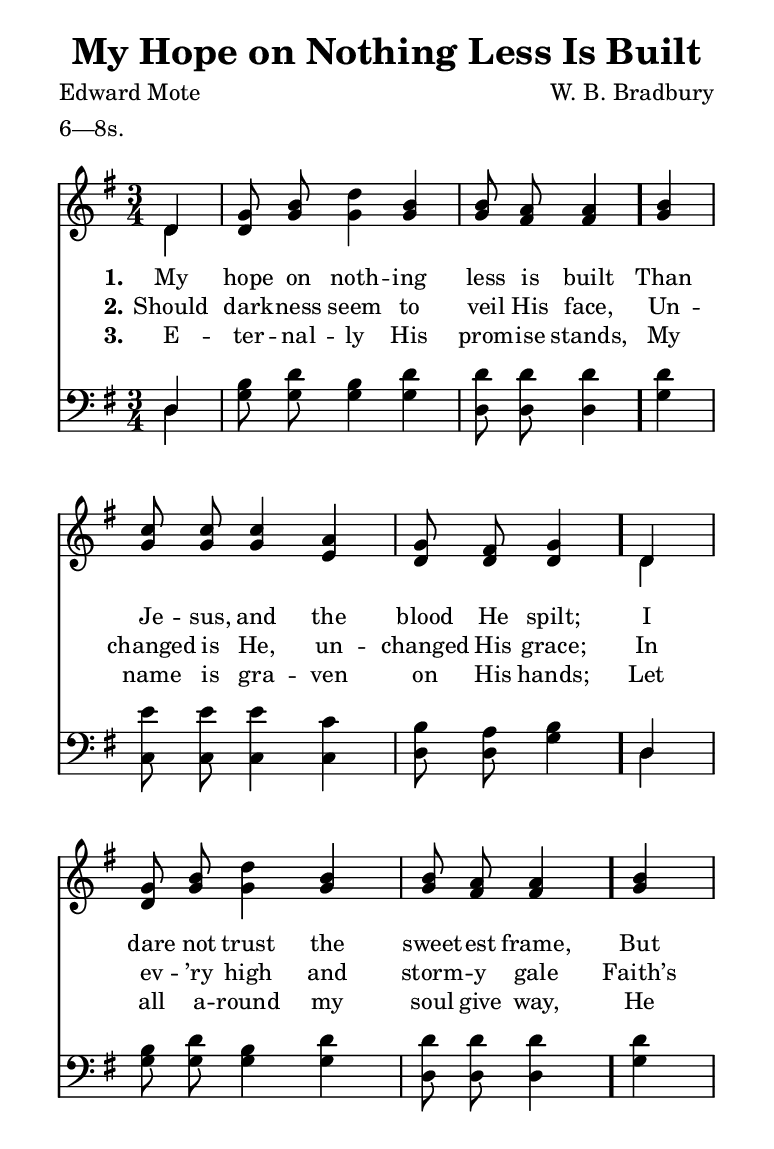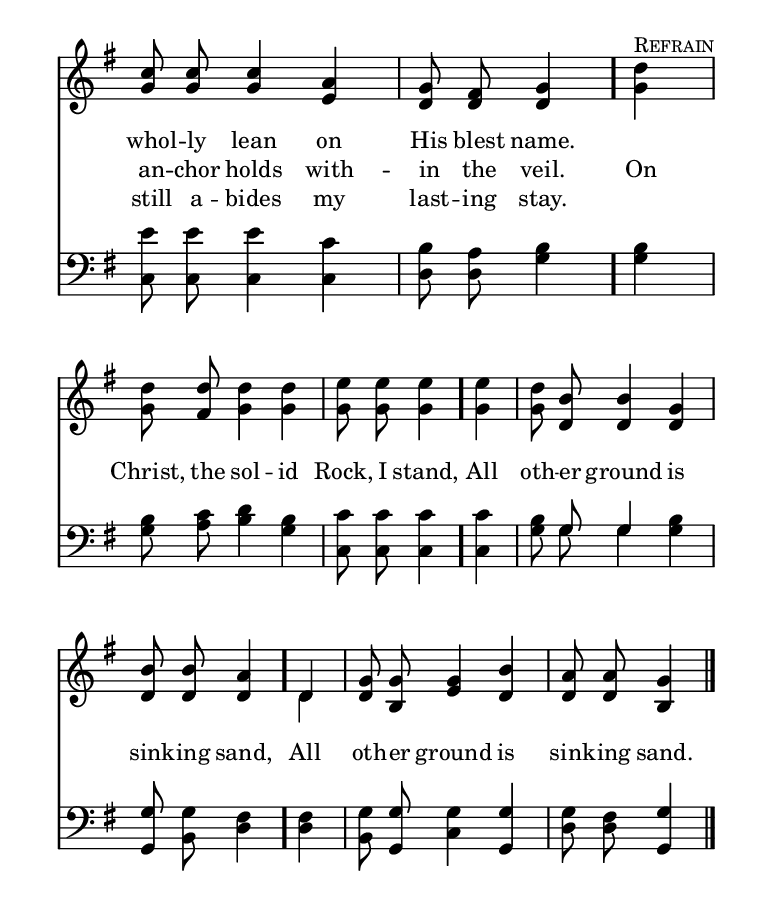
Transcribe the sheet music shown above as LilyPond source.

\include "common/global.ily"
\paper {
  \include "common/paper.ily"
  ragged-bottom = ##t
  ragged-last-bottom = ##t
  page-count = ##f
}

\header{
  %gospel
  hymnnumber = "7"
  title = "My Hope on Nothing Less Is Built"
  tunename = "Foundation"
  meter = "6—8s."
  poet = "Edward Mote"
  composer = "W. B. Bradbury"
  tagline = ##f
}

patternA = { c4 | c8 c8 c4 c4 | c8 c8 c4 } % all phrases

global = {
  \include "common/overrides.ily"
  \override Staff.TimeSignature.style = #'numbered
  \time 3/4
  \once \override Score.MetronomeMark.transparent = ##t
  \tempo 4 = 66
  \key g \major
  \partial 4
  \autoBeamOff
}

notesSoprano = {
\global
\relative c' {

  \changePitch \patternA { d  | g b d b | b a a   }
  \changePitch \patternA { b  | c c c a | g fis g }
  \changePitch \patternA { d  | g b d b | b a a   }
  \changePitch \patternA { b  | c c c a | g fis g }

  << s^\markup { \small \caps "Refrain" }
  \changePitch \patternA { d' | d d d d | e e e   } >>
  \changePitch \patternA { e  | d b b g | b b a   }
  \changePitch \patternA { d, | g g g b | a a g   }
  \bar "|."

}
}

notesAlto = {
\global
\relative e' {

  \changePitch \patternA { d | d g g g   | g fis fis }
  \changePitch \patternA { g | g g g e   | d d d     }
  \changePitch \patternA { d | d g g g   | g fis fis }
  \changePitch \patternA { g | g g g e   | d d d     }

  \changePitch \patternA { g | g fis g g | g g g     }
  \changePitch \patternA { g | g d d d   | d d d     }
  \changePitch \patternA { d | d b e d   | d d b     }

}
}

notesTenor = {
\global
\relative a, {


  \changePitch \patternA { d   | b' d b d | d d d   }
  \changePitch \patternA { d   | e e e c  | b a b   }
  \changePitch \patternA { d,  | b' d b d | d d d   }
  \changePitch \patternA { d   | e e e c  | b a b   }

  \changePitch \patternA { b   | b c d b  | c c c   }
  \changePitch \patternA { c   | b g g b  | g g fis }
  \changePitch \patternA { fis | g g g g  | g fis g }

}
}

notesBass = {
\global
\relative f {


  \changePitch \patternA { d | g g g g  | d d d   }
  \changePitch \patternA { g | c, c c c | d d g   }
  \changePitch \patternA { d | g g g g  | d d d   }
  \changePitch \patternA { g | c, c c c | d d g   }

  \changePitch \patternA { g | g a b g  | c, c c  }
  \changePitch \patternA { c | g' g g g | g, b d  }
  \changePitch \patternA { d | b g c g  | d' d g, }

}
}

Refrain = \lyricmode {

  On Christ, the sol -- id Rock, I stand, \bar "."
  All oth -- er ground is sink -- ing sand, \bar "."
  All oth -- er ground is sink -- ing sand. \bar "."

}

wordsA = \lyricmode {
\set stanza = "1."

  My hope on noth -- ing less is built \bar "."
  Than Je -- sus, and the blood He spilt; \bar "."
  I dare not trust the sweet -- est frame, \bar "."
  But whol -- ly lean on His blest name. \bar "."
}

wordsB = \lyricmode {
\set stanza = "2."

  Should dark -- ness seem to veil His face,
  Un -- changed is He, un -- changed His grace;
  In ev -- ’ry high and storm -- y gale
  Faith’s an -- chor holds with -- in the veil. \eogbreak
  \Refrain
}

wordsC = \lyricmode {
\set stanza = "3."

  E -- ter -- nal -- ly His prom -- ise stands,
  My name is gra -- ven on His hands;
  Let all a -- round my soul give way,
  He still a -- bides my last -- ing stay.
}


\score {
  \context ChoirStaff <<
    \context Staff = upper <<
      \set Staff.autoBeaming = ##f
      \set ChoirStaff.systemStartDelimiter = #'SystemStartBar
      \set ChoirStaff.printPartCombineTexts = ##f
      \partcombine #'(2 . 11) \notesSoprano \notesAlto
      \context NullVoice = sopranos { \voiceOne << \notesSoprano >> }
      \context Lyrics = one   \lyricsto sopranos \wordsA
      \context Lyrics = two   \lyricsto sopranos \wordsB
      \context Lyrics = three \lyricsto sopranos \wordsC
    >>
    \context Staff = men <<
      \set Staff.autoBeaming = ##f
      \clef bass
      \set ChoirStaff.printPartCombineTexts = ##f
      \partcombine #'(2 . 11) \notesTenor \notesBass
    >>
  >>
  \layout {
    \include "common/layout.ily"
  }
  #(cond ((ly:get-option 'eog-midi-permitted) #{ \midi{
    \include "common/midi.ily"
  } #}))
}

\version "2.19.49"  % necessary for upgrading to future LilyPond versions.

% vi:set et ts=2 sw=2 ai nocindent syntax=lilypond:
